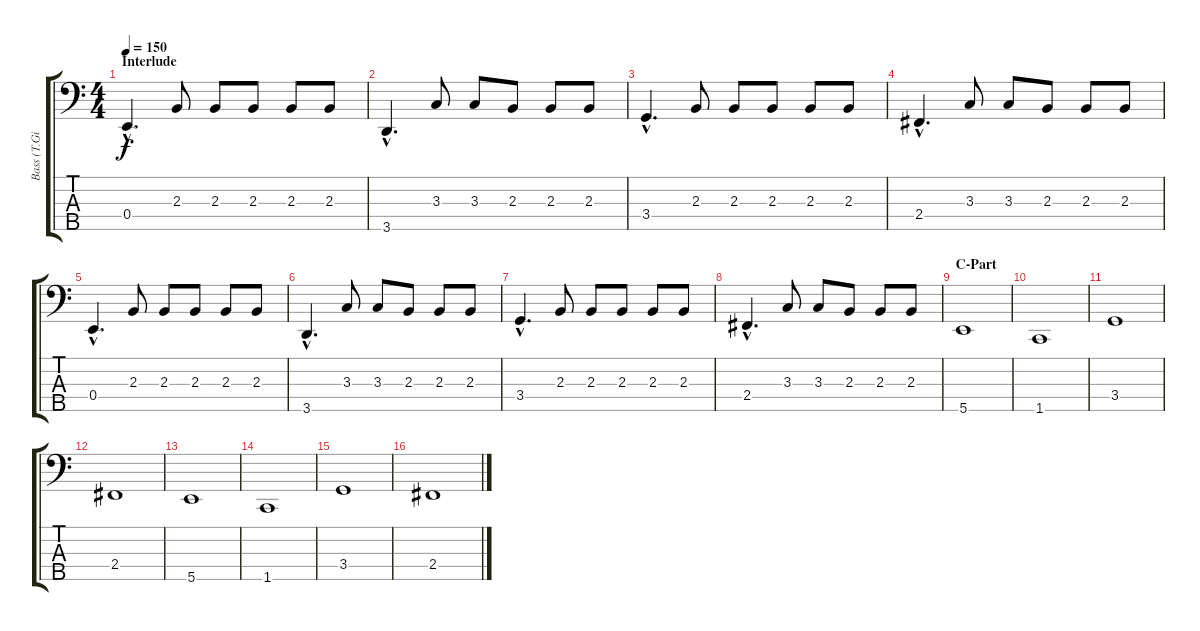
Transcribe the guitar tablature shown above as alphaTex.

\track ("Bass (T.Giessler)" "Bass (T.Gi") {instrument electricbasspick}
\staff {score tabs}
\tuning (G2 D2 A1 E1 B0) {hide}
\ts (4 4)
\section ("" "Interlude")
\tempo 150
\clef f4
\ks c
0.4{hac}.4{d dy f} 2.3.8 2.3.8 2.3.8 2.3.8 2.3.8 |
3.5{hac}.4{d} 3.3.8 3.3.8 2.3.8 2.3.8 2.3.8 |
3.4{hac}.4{d} 2.3.8 2.3.8 2.3.8 2.3.8 2.3.8 |
2.4{hac}.4{d} 3.3.8 3.3.8 2.3.8 2.3.8 2.3.8 |
0.4{hac}.4{d} 2.3.8 2.3.8 2.3.8 2.3.8 2.3.8 |
3.5{hac}.4{d} 3.3.8 3.3.8 2.3.8 2.3.8 2.3.8 |
3.4{hac}.4{d} 2.3.8 2.3.8 2.3.8 2.3.8 2.3.8 |
2.4{hac}.4{d} 3.3.8 3.3.8 2.3.8 2.3.8 2.3.8 |
\section ("" "C-Part")
5.5.1 |
1.5.1 |
3.4.1 |
2.4.1 |
5.5.1 |
1.5.1 |
3.4.1 |
2.4.1
